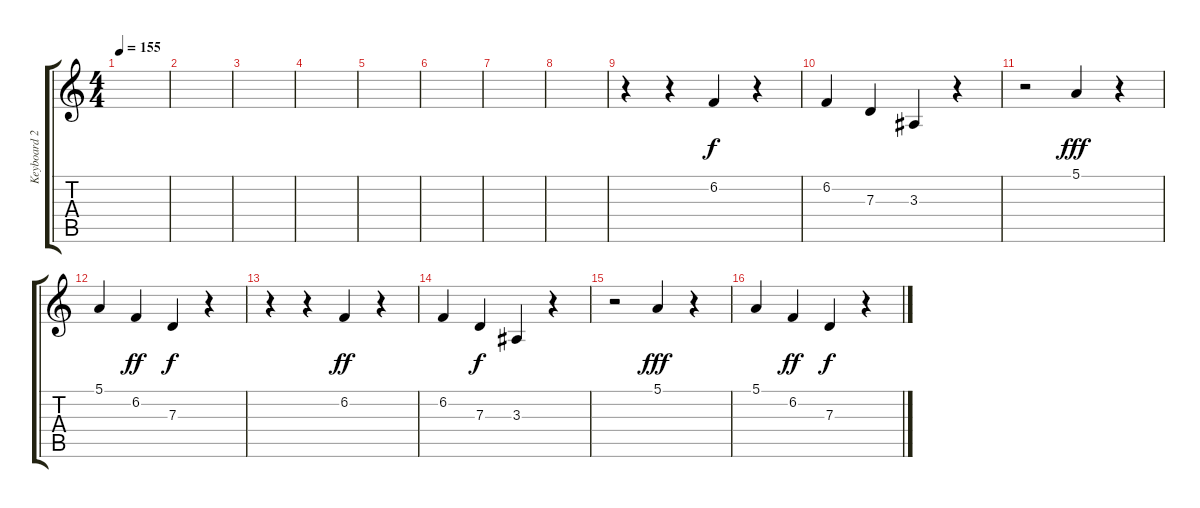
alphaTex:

\track ("Keyboard 2" "Keyboard 2") {instrument tangoaccordion}
\staff {score tabs}
\tuning (E4 B3 G3 D3 A2 E2) {hide}
\ts (4 4)
\tempo 155
\clef g2
\ks c
|
|
|
|
|
|
|
|
r.4 r.4 6.2.4 r.4 |
6.2.4 7.3.4{dy f} 3.3.4 r.4 |
r.2 5.1.4{dy fff} r.4 |
5.1.4 6.2.4{dy ff} 7.3.4{dy f} r.4 |
r.4 r.4 6.2.4{dy ff} r.4 |
6.2.4 7.3.4{dy f} 3.3.4 r.4 |
r.2 5.1.4{dy fff} r.4 |
5.1.4 6.2.4{dy ff} 7.3.4{dy f} r.4
